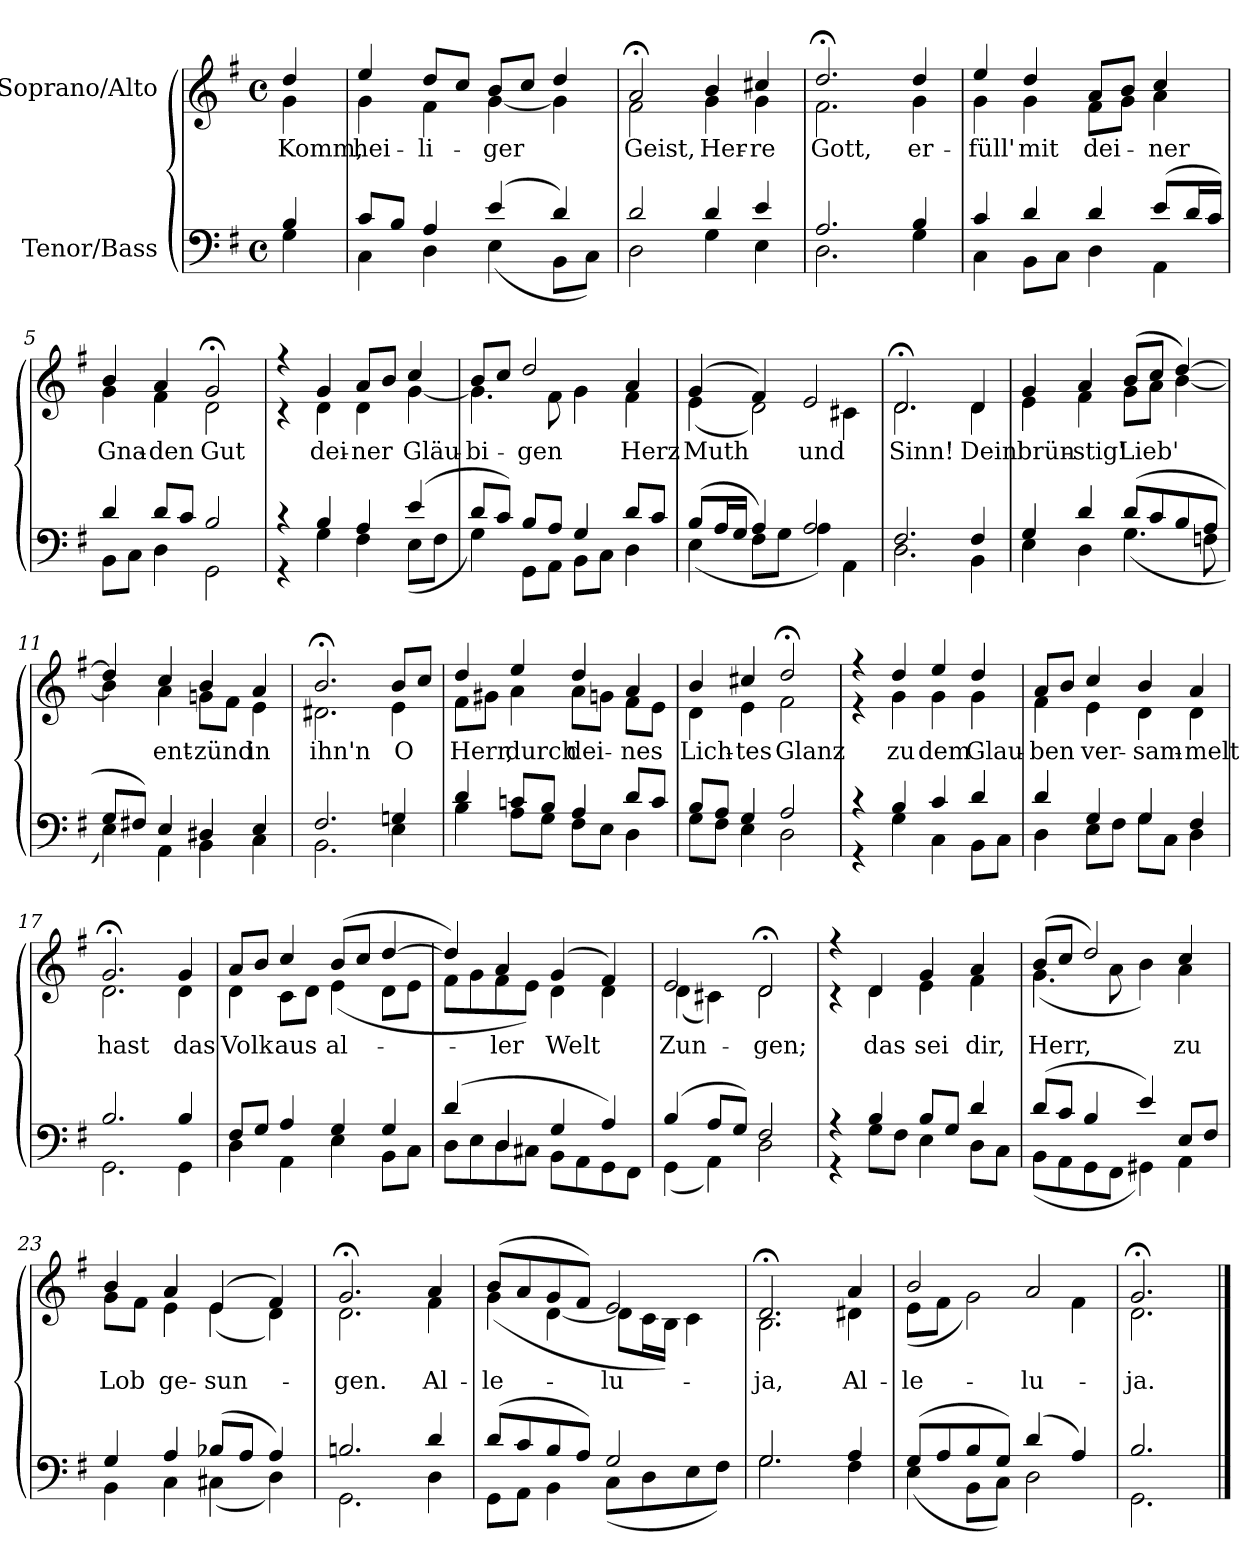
**kern	**kern	**text
*part2	*part1	*part1
*staff2	*staff1	*staff1
*I"Tenor/Bass	*I"Soprano/Alto	*
*clefF4	*clefG2	*
*k[f#]	*k[f#]	*
*M4/4	*M4/4	*
*met(c)	*met(c)	*
=	=	=
*^	*	*
!	!	!	!LO:LY:b
*	*	*^	*
4B/	4G\	4dd/	4g\	Komm,
=1	=1	=1	=1	=1
!	!	!	!	!LO:LY:b
8c/L	4C\	4ee/	4g\	hei-
8B/J	.	.	.	.
!	!	!	!	!LO:LY:b
4A/	4D\	8dd/L	4f#\	-li-
.	.	8cc/J	.	.
!	!	!	!	!LO:LY:b
(4e/	(4E\	8b/L	[4g\	-ger
.	.	8cc/J	.	.
4d/)	8BB\L	4dd/	4g\]	.
.	8C\J)	.	.	.
=2	=2	=2	=2	=2
!	!	!	!	!LO:LY:b
2d/	2D\	2a;</	2f#\	Geist,
!	!	!	!	!LO:LY:b
4d/	4G\	4b/	4g\	Her-
!	!	!	!	!LO:LY:b
4e/	4E\	4cc#X/	4g\	-re
=3	=3	=3	=3	=3
!	!	!	!	!LO:LY:b
2.A/	2.D\	2.dd;</	2.f#\	Gott,
!	!	!	!	!LO:LY:b
4B/	4G\	4dd/	4g\	er-
=4	=4	=4	=4	=4
!	!	!	!	!LO:LY:b
4c/	4C\	4ee/	4g\	-füll'
!	!	!	!	!LO:LY:b
4d/	8BB\L	4dd/	4g\	mit
.	8C\J	.	.	.
!	!	!	!	!LO:LY:b
4d/	4D\	8a/L	8f#\L	dei-
.	.	8b/J	8g\J	.
!	!	!	!	!LO:LY:b
(8e/L	4AA\	4cc/	4a\	-ner
16d/L	.	.	.	.
16c/JJ)	.	.	.	.
!!LO:LB:g=z	!!
=5	=5	=5	=5	=5
!	!	!	!	!LO:LY:b
4d/	8BB\L	4b/	4g\	Gna-
.	8C\J	.	.	.
!	!	!	!	!LO:LY:b
8d/L	4D\	4a/	4f#\	-den
8c/J	.	.	.	.
!	!	!	!	!LO:LY:b
2B/	2GG\	2g;</	2d\	Gut
=6	=6	=6	=6	=6
4r	4r	4r	4r	.
!	!	!	!	!LO:LY:b
4B/	4G\	4g/	4d\	dei-
!	!	!	!	!LO:LY:b
4A/	4F#\	8a/L	4d\	-ner
.	.	8b/J	.	.
!	!	!	!	!LO:LY:b
(4e/	(8E\L	4cc/	[4g\	Gläu-
.	8F#\J	.	.	.
=7	=7	=7	=7	=7
!	!	!	!	!LO:LY:b
8d/L	4G\)	8b/L	4.g\]	-bi-
8c/J)	.	8cc/J	.	.
!	!	!	!	!LO:LY:b
8B/L	8GG\L	2dd/	.	gen
8A/J	8AA\J	.	8f#\	.
4G/	8BB\L	.	4g\	.
.	8C\J	.	.	.
!	!	!	!	!LO:LY:b
8d/L	4D\	4a/	4f#\	Herz
8c/J	.	.	.	.
=8	=8	=8	=8	=8
!	!	!	!	!LO:LY:b
(8B/L	(4E\	(4g/	(4e\	Muth
16A/L	.	.	.	.
16G/JJ	.	.	.	.
4A/)	8F#\L	4f#/)	2d\)	.
.	8G\J	.	.	.
!	!	!	!	!LO:LY:b
2A/	4A\)	2e/	.	und
.	4AA\	.	4c#X\	.
=9	=9	=9	=9	=9
!	!	!	!	!LO:LY:b
2.F#/	2.D\	2.d;</	2.d\	Sinn!
!	!	!	!	!LO:LY:b
4F#/	4BB\	4d/	4d\	Dein'
!!LO:LB:g=z	!!
=10	=10	=10	=10	=10
!	!	!	!	!LO:LY:b
4G/	4E\	4g/	4e\	brün-
!	!	!	!	!LO:LY:b
4d/	4D\	4a/	4f#\	-stig'
!	!	!	!	!LO:LY:b
(8d/L	(4.G\	(8b/L	8g\L	Lieb'
8c/	.	8cc/J	8a\J	.
8B/	.	[4dd/)	[4b\	.
8A/J	8Fn\	.	.	.
=11	=11	=11	=11	=11
8G/L	4E\)	4dd/]	4b\]	.
8F#X/J)	.	.	.	.
!	!	!	!	!LO:LY:b
4E/	4AA\	4cc/	4a\	ent-
!	!	!	!	!LO:LY:b
4D#X/	4BB\	4b/	8gn\L	-zünd
.	.	.	8f#\J	.
!	!	!	!	!LO:LY:b
4E/	4C\	4a/	4e\	in
=12	=12	=12	=12	=12
!	!	!	!	!LO:LY:b
2.F#/	2.BB\	2.b;</	2.d#X\	ihn'n
!	!	!	!	!LO:LY:b
4Gn/	4E\	8b/L	4e\	O
.	.	8cc/J	.	.
=13	=13	=13	=13	=13
!	!	!	!	!LO:LY:b
4d/	4B\	4dd/	8f#\L	Herr,
.	.	.	8g#X\J	.
!	!	!	!	!LO:LY:b
8cn/L	8A\L	4ee/	4a\	durch
8B/J	8G\J	.	.	.
!	!	!	!	!LO:LY:b
4A/	8F#\L	4dd/	8a\L	dei-
.	8E\J	.	8gn\J	.
!	!	!	!	!LO:LY:b
8d/L	4D\	4a/	8f#\L	-nes
8c/J	.	.	8e\J	.
=14	=14	=14	=14	=14
!	!	!	!	!LO:LY:b
8B/L	8G\L	4b/	4d\	Lich-
8A/J	8F#\J	.	.	.
!	!	!	!	!LO:LY:b
4G/	4E\	4cc#X/	4e\	-tes
!	!	!	!	!LO:LY:b
2A/	2D\	2dd;</	2f#\	Glanz
!!LO:LB:g=z	!!
=15	=15	=15	=15	=15
4r	4r	4r	4r	.
!	!	!	!	!LO:LY:b
4B/	4G\	4dd/	4g\	zu
!	!	!	!	!LO:LY:b
4c/	4C\	4ee/	4g\	dem
!	!	!	!	!LO:LY:b
4d/	8BB\L	4dd/	4g\	Glau-
.	8C\J	.	.	.
=16	=16	=16	=16	=16
!	!	!	!	!LO:LY:b
4d/	4D\	8a/L	4f#\	-ben
.	.	8b/J	.	.
!	!	!	!	!LO:LY:b
4G/	8E\L	4cc/	4e\	ver-
.	8F#\J	.	.	.
!	!	!	!	!LO:LY:b
4G/	8G\L	4b/	4d\	-sam-
.	8C\J	.	.	.
!	!	!	!	!LO:LY:b
4F#/	4D\	4a/	4d\	-melt
=17	=17	=17	=17	=17
!	!	!	!	!LO:LY:b
2.B/	2.GG\	2.g;</	2.d\	hast
!	!	!	!	!LO:LY:b
4B/	4GG\	4g/	4d\	das
=18	=18	=18	=18	=18
!	!	!	!	!LO:LY:b
8F#/L	4D\	8a/L	4d\	Volk
8G/J	.	8b/J	.	.
!	!	!	!	!LO:LY:b
4A/	4AA\	4cc/	8c\L	aus
.	.	.	8d\J	.
!	!	!	!	!LO:LY:b
4G/	4E\	(8b/L	(4e\	al-
.	.	8cc/J	.	.
4G/	8BB\L	[4dd/	8d\L	.
.	8C\J	.	8e\J	.
!!LO:LB:g=z	!!
=19	=19	=19	=19	=19
(4d/	8D\L	4dd/])	8f#\L	.
.	8E\	.	8g\	.
!	!	!	!	!LO:LY:b
4D/	8D\	4a/	8f#\	-ler
.	8C#X\J	.	8e\J)	.
!	!	!	!	!LO:LY:b
4G/	8BB\L	(4g/	4d\	Welt
.	8AA\	.	.	.
4A/)	8GG\	4f#/)	4d\	.
.	8FF#\J	.	.	.
=20	=20	=20	=20	=20
!	!	!	!	!LO:LY:b
(4B/	(4GG\	2e/	(4d\	Zun-
8A/L	4AA\)	.	4c#X\)	.
8G/J)	.	.	.	.
!	!	!	!	!LO:LY:b
2F#/	2D\	2d;</	2d\	-gen;
=21	=21	=21	=21	=21
4r	4r	4r	4r	.
!	!	!	!	!LO:LY:b
4B/	8G\L	4d/	4d\	das
.	8F#\J	.	.	.
!	!	!	!	!LO:LY:b
8B/L	4E\	4g/	4e\	sei
8G/J	.	.	.	.
!	!	!	!	!LO:LY:b
4d/	8D\L	4a/	4f#\	dir,
.	8C\J	.	.	.
=22	=22	=22	=22	=22
!	!	!	!	!LO:LY:b
(8d/L	(8BB\L	(8b/L	(4.g\	Herr,
8c/J	8AA\	8cc/J	.	.
4B/	8GG\	2dd/)	.	.
.	8FF#\J	.	8a\	.
4e/)	4GG#X\)	.	4b\)	.
!	!	!	!	!LO:LY:b
8E/L	4AA\	4cc/	4a\	zu
8F#/J	.	.	.	.
=23	=23	=23	=23	=23
!	!	!	!	!LO:LY:b
4G/	4BB\	4b/	8g\L	Lob
.	.	.	8f#\J	.
!	!	!	!	!LO:LY:b
4A/	4C\	4a/	4e\	ge-
!	!	!	!	!LO:LY:b
(8B-X/L	(4C#X\	(4e/	(4e\	-sun-
8A/J	.	.	.	.
4A/)	4D\)	4f#/)	4d\)	.
!!LO:PB:g=z	!!
=24	=24	=24	=24	=24
!	!	!	!	!LO:LY:b
2.Bn/	2.GG\	2.g;</	2.d\	-gen.
!	!	!	!	!LO:LY:b
4d/	4D\	4a/	4f#\	Al-
=25	=25	=25	=25	=25
!	!	!	!	!LO:LY:b
(8d/L	8GG\L	(8b/L	(4g\	-le-
8c/	8AA\J	8a/	.	.
8B/	4BB\	8g/	[4d\	.
8A/J)	.	8f#/J)	.	.
!	!	!	!	!LO:LY:b
2G/	(8C\L	2e/	8d\L]	-lu-
.	8D\	.	16c\L	.
.	.	.	16B\JJ)	.
.	8E\	.	4c\	.
.	8F#\J)	.	.	.
=26	=26	=26	=26	=26
!	!	!	!	!LO:LY:b
2.G/	2.G\	2.d;</	2.B\	-ja,
!	!	!	!	!LO:LY:b
4A/	4F#\	4a/	4d#X\	Al-
=27	=27	=27	=27	=27
!	!	!	!	!LO:LY:b
(8G/L	(4E\	2b/	(8e\L	-le-
8A/	.	.	8f#\J	.
8B/	8BB\L	.	2g\)	.
8G/J)	8C\J)	.	.	.
!	!	!	!	!LO:LY:b
(4d/	2D\	2a/	.	-lu-
4A/)	.	.	4f#\	.
=28	=28	=28	=28	=28
!	!	!	!	!LO:LY:b
2.B/	2.GG\	2.g;</	2.d\	-ja.
*v	*v	*	*	*
*	*v	*v	*
==	==	==
*-	*-	*-
